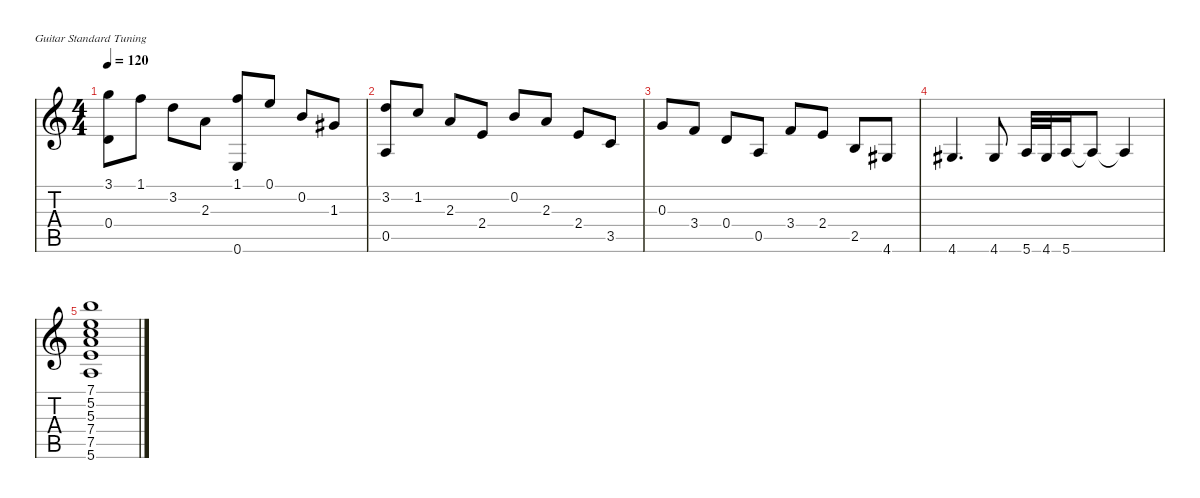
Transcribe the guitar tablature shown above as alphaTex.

\defaultSystemsLayout 4
\hideDynamics
\bracketExtendMode nobrackets
\singleTrackTrackNamePolicy hidden
\multiTrackTrackNamePolicy hidden
\firstSystemTrackNameOrientation horizontal
\otherSystemsTrackNameOrientation horizontal
\extendBarLines
\chordDiagramsInScore
\track ("Guitarra" "n.guit.") {instrument acousticguitarnylon}
\staff {score tabs}
\tuning (E4 B3 G3 D3 A2 E2)
\ts (4 4)
\tempo 120
\clef g2
\scale
0.90838
\ks c
(3.1 0.4).8{dy mf beam Down} 1.1.8{beam Down} 3.2.8{beam Down} 2.3.8{beam Down} (0.6 1.1).8{beam Up} 0.1.8{beam Up} 0.2.8{beam Up} 1.3{acc #}.8{beam Up} |
\scale
1.14173 (3.2 0.5).8{beam Up} 1.2.8{beam Up} 2.3.8{beam Up} 2.4.8{beam Up} 0.2.8{beam Up} 2.3.8{beam Up} 2.4.8{beam Up} 3.5.8{beam Up} |
\scale
0.962308 0.3.8{beam Up} 3.4.8{beam Up} 0.4.8{beam Up} 0.5.8{beam Up} 3.4.8{beam Up} 2.4.8{beam Up} 2.5.8{beam Up} 4.6{acc #}.8{beam Up} |
\scale
0.895966 4.6{acc #}.4{d beam Up} 4.6{acc #}.8{beam Up} 5.6.32{beam Up} 4.6{acc #}.32{beam Up} 5.6.16{beam Up} 5.6{t}.8{beam Up} 5.6{t}.4{beam Up} |
\scale
0.920243 (7.1 5.2 5.3 7.4 7.5 5.6).1{beam Up}
